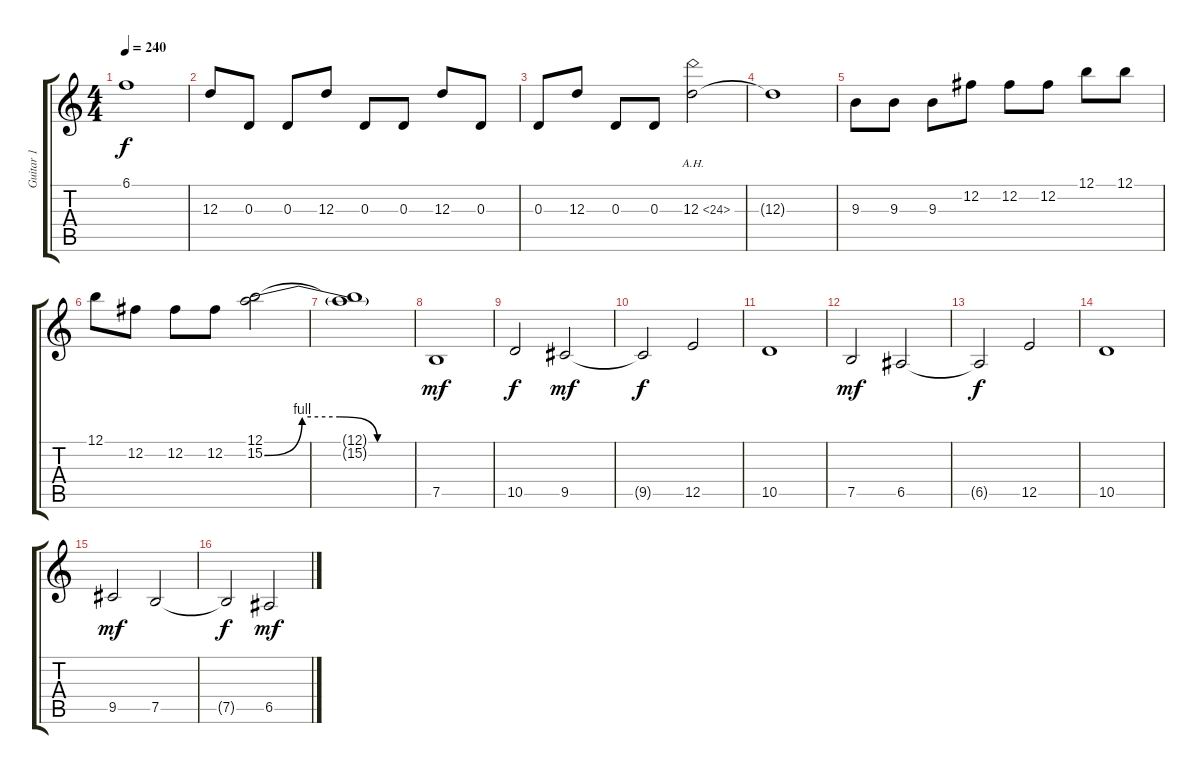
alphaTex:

\track ("Guitar 1" "Guitar 1") {instrument overdrivenguitar}
\staff {score tabs}
\tuning (B3 Gb3 D3 A2 E2 B1) {hide}
\ts (4 4)
\tempo 240
\clef g2
\ks c
6.1{t}.1{dy f} |
12.3.8 0.3.8 0.3.8 12.3.8 0.3.8 0.3.8 12.3.8 0.3.8 |
0.3.8 12.3.8 0.3.8 0.3.8 12.3{ah 12}.2 |
12.3{t}.1 |
9.3.8 9.3.8 9.3.8 12.2.8 12.2.8 12.2.8 12.1.8 12.1.8 |
12.1.8 12.2.8 12.2.8 12.2.8 (12.1 15.2{be (custom 0 0 15 4 30 4 45 0 60 0)}).2 |
(12.1{t} 15.2{t}).1 |
7.5.1{dy mf} |
10.5.2{dy f} 9.5.2{dy mf} |
9.5{t}.2{dy f} 12.5.2 |
10.5.1 |
7.5.2{dy mf} 6.5.2 |
6.5{t}.2{dy f} 12.5.2 |
10.5.1 |
9.5.2{dy mf} 7.5.2 |
7.5{t}.2{dy f} 6.5.2{dy mf}
